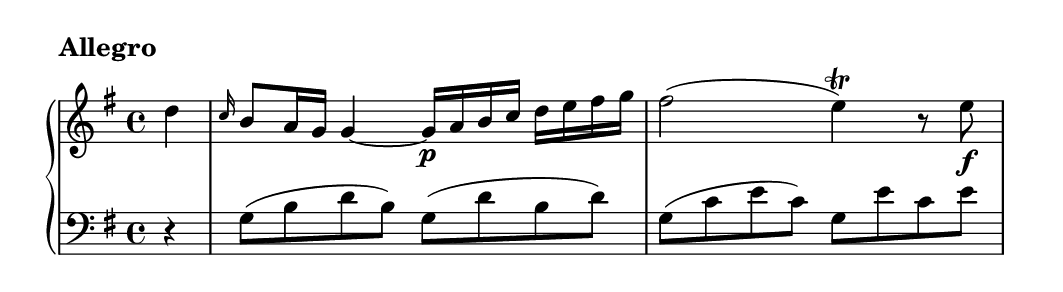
\version "2.24.0"
\header {
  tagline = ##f
}
\paper {
  paper-height = 6\cm
  paper-width = 18\cm
}
\layout {
  indent = #0
  ragged-right = ##f
}

\include "../../stylesheets/typography.ly"
\score {
  \header {
    piece = "Allegro"
  }
  \new PianoStaff <<
    \new Staff \relative c' {
      \clef "treble" \time 4/4 \key g \major
      \partial 4 d'4 |
      \grace { c16 } b8 a16 g g4 ~ g16 \p a b c d e fis g
      fis2 ( e4 \trill ) r8 e \f
    }
    \new Staff \relative c {
      \clef "bass" \time 4/4 \key g \major
      \partial 4 r4 |
      g'8 ( b d b ) g ( d' b d )
      g,8 ( c e c ) g e' c e
    }
  >>
}
